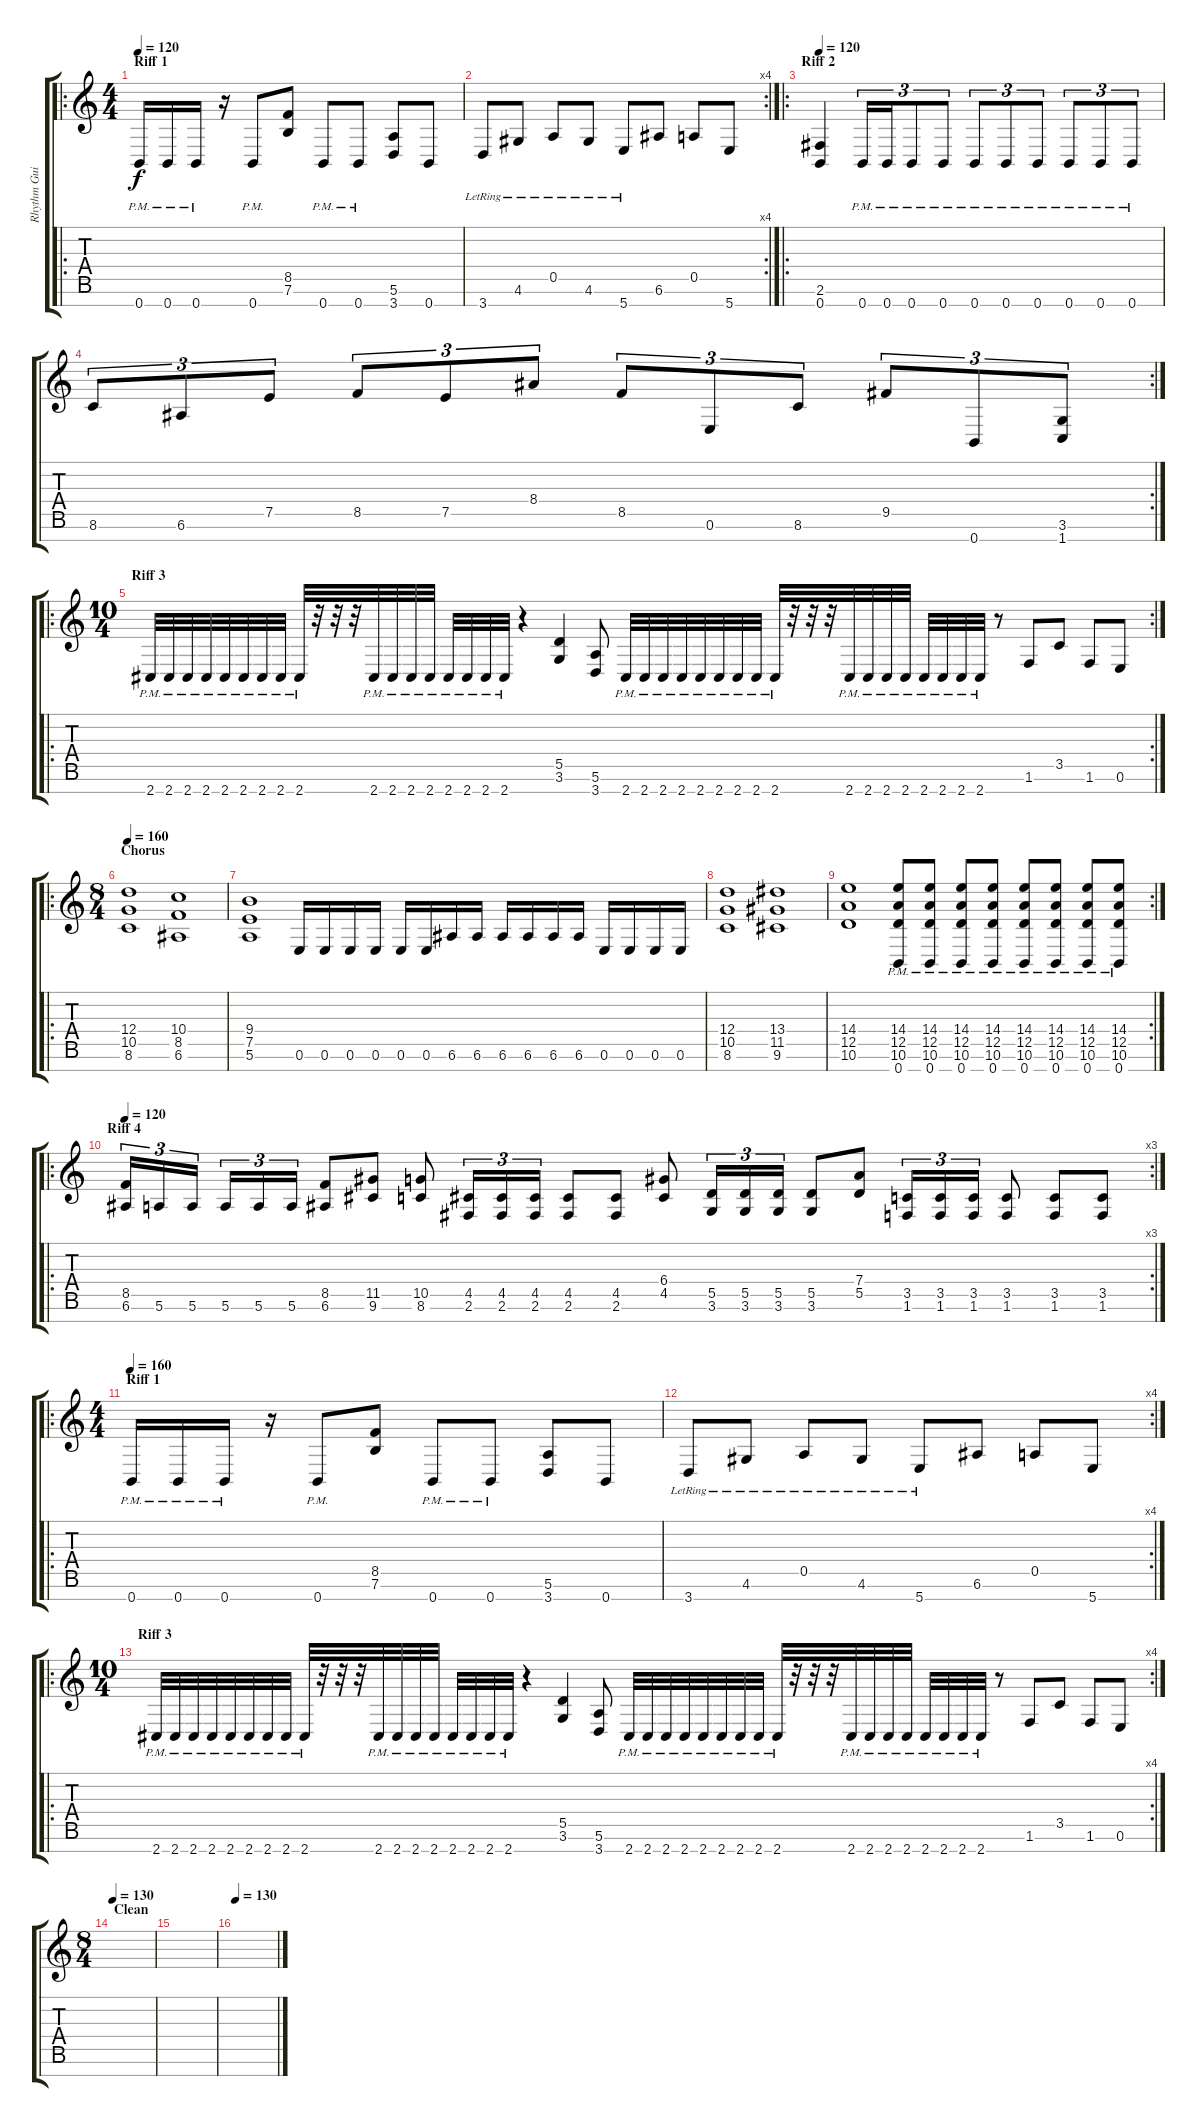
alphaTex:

\track ("Rhythm Guitar L" "Rhythm Gui") {instrument distortionguitar}
\staff {score tabs}
\tuning (E4 B3 G3 D3 A2 E2 B1) {hide}
\ro
\ts (4 4)
\section ("" "Riff 1")
\tempo 120
\tempo 160
\tempo 120
\clef g2
\ks c
0.7{pm}.16{dy f instrument distortionguitar} 0.7{pm}.16 0.7{pm}.16 r.16 0.7{pm}.8 (8.5 7.6).8 0.7{pm}.8 0.7{pm}.8 (5.6 3.7).8 0.7.8 |
\rc 4
3.7{lr}.8 4.6{lr}.8 0.5{lr}.8 4.6{lr}.8 5.7{lr}.8 6.6.8 0.5.8 5.7.8 |
\ro
\section ("" "Riff 2")
\tempo 120
(2.6 0.7).4 0.7{pm}.16{tu (3 2)} 0.7{pm}.16{tu (3 2)} 0.7{pm}.8{tu (3 2)} 0.7{pm}.8{tu (3 2)} 0.7{pm}.8{tu (3 2)} 0.7{pm}.8{tu (3 2)} 0.7{pm}.8{tu (3 2)} 0.7{pm}.8{tu (3 2)} 0.7{pm}.8{tu (3 2)} 0.7{pm}.8{tu (3 2)} |
\rc 2
8.6.8{tu (3 2)} 6.6.8{tu (3 2)} 7.5.8{tu (3 2)} 8.5.8{tu (3 2)} 7.5.8{tu (3 2)} 8.4.8{tu (3 2)} 8.5.8{tu (3 2)} 0.6.8{tu (3 2)} 8.6.8{tu (3 2)} 9.5.8{tu (3 2)} 0.7.8{tu (3 2)} (3.6 1.7).8{tu (3 2)} |
\ro
\rc 2
\ts (10 4)
\section ("" "Riff 3")
2.7{pm}.32 2.7{pm}.32 2.7{pm}.32 2.7{pm}.32 2.7{pm}.32 2.7{pm}.32 2.7{pm}.32 2.7{pm}.32 2.7{pm}.32 r.32 r.32 r.32 2.7{pm}.32 2.7{pm}.32 2.7{pm}.32 2.7{pm}.32 2.7{pm}.32 2.7{pm}.32 2.7{pm}.32 2.7{pm}.32 r.4 (5.5 3.6).4 (5.6 3.7).8 2.7{pm}.32 2.7{pm}.32 2.7{pm}.32 2.7{pm}.32 2.7{pm}.32 2.7{pm}.32 2.7{pm}.32 2.7{pm}.32 2.7{pm}.32 r.32 r.32 r.32 2.7{pm}.32 2.7{pm}.32 2.7{pm}.32 2.7{pm}.32 2.7{pm}.32 2.7{pm}.32 2.7{pm}.32 2.7{pm}.32 r.8 1.6.8 3.5.8 1.6.8 0.6.8 |
\ro
\ts (8 4)
\section ("" "Chorus")
\tempo 160
(12.4 10.5 8.6).1 (10.4 8.5 6.6).1 |
(9.4 7.5 5.6).1 0.6.16 0.6.16 0.6.16 0.6.16 0.6.16 0.6.16 6.6.16 6.6.16 6.6.16 6.6.16 6.6.16 6.6.16 0.6.16 0.6.16 0.6.16 0.6.16 |
(12.4 10.5 8.6).1 (13.4 11.5 9.6).1 |
\rc 2
(14.4 12.5 10.6).1 (14.4{pm} 12.5{pm} 10.6{pm} 0.7{pm}).8 (14.4{pm} 12.5{pm} 10.6{pm} 0.7{pm}).8 (14.4{pm} 12.5{pm} 10.6{pm} 0.7{pm}).8 (14.4{pm} 12.5{pm} 10.6{pm} 0.7{pm}).8 (14.4{pm} 12.5{pm} 10.6{pm} 0.7{pm}).8 (14.4{pm} 12.5{pm} 10.6{pm} 0.7{pm}).8 (14.4{pm} 12.5{pm} 10.6{pm} 0.7{pm}).8 (14.4{pm} 12.5{pm} 10.6{pm} 0.7{pm}).8 |
\ro
\rc 3
\section ("" "Riff 4")
\tempo 120
(8.5 6.6).16{tu (3 2)} 5.6.16{tu (3 2)} 5.6.16{tu (3 2)} 5.6.16{tu (3 2)} 5.6.16{tu (3 2)} 5.6.16{tu (3 2)} (8.5 6.6).8 (11.5 9.6).8 (10.5 8.6).8 (4.5 2.6).16{tu (3 2)} (4.5 2.6).16{tu (3 2)} (4.5 2.6).16{tu (3 2)} (4.5 2.6).8 (4.5 2.6).8 (6.4 4.5).8 (5.5 3.6).16{tu (3 2)} (5.5 3.6).16{tu (3 2)} (5.5 3.6).16{tu (3 2)} (5.5 3.6).8 (7.4 5.5).8 (3.5 1.6).16{tu (3 2)} (3.5 1.6).16{tu (3 2)} (3.5 1.6).16{tu (3 2)} (3.5 1.6).8 (3.5 1.6).8 (3.5 1.6).8 |
\ro
\ts (4 4)
\section ("" "Riff 1")
\tempo 160
0.7{pm}.16 0.7{pm}.16 0.7{pm}.16 r.16 0.7{pm}.8 (8.5 7.6).8 0.7{pm}.8 0.7{pm}.8 (5.6 3.7).8 0.7.8 |
\rc 4
3.7{lr}.8 4.6{lr}.8 0.5{lr}.8 4.6{lr}.8 5.7{lr}.8 6.6.8 0.5.8 5.7.8 |
\ro
\rc 4
\ts (10 4)
\section ("" "Riff 3")
2.7{pm}.32 2.7{pm}.32 2.7{pm}.32 2.7{pm}.32 2.7{pm}.32 2.7{pm}.32 2.7{pm}.32 2.7{pm}.32 2.7{pm}.32 r.32 r.32 r.32 2.7{pm}.32 2.7{pm}.32 2.7{pm}.32 2.7{pm}.32 2.7{pm}.32 2.7{pm}.32 2.7{pm}.32 2.7{pm}.32 r.4 (5.5 3.6).4 (5.6 3.7).8 2.7{pm}.32 2.7{pm}.32 2.7{pm}.32 2.7{pm}.32 2.7{pm}.32 2.7{pm}.32 2.7{pm}.32 2.7{pm}.32 2.7{pm}.32 r.32 r.32 r.32 2.7{pm}.32 2.7{pm}.32 2.7{pm}.32 2.7{pm}.32 2.7{pm}.32 2.7{pm}.32 2.7{pm}.32 2.7{pm}.32 r.8 1.6.8 3.5.8 1.6.8 0.6.8 |
\ts (8 4)
\section ("" "Clean")
\tempo 130
|
|
\tempo 130
